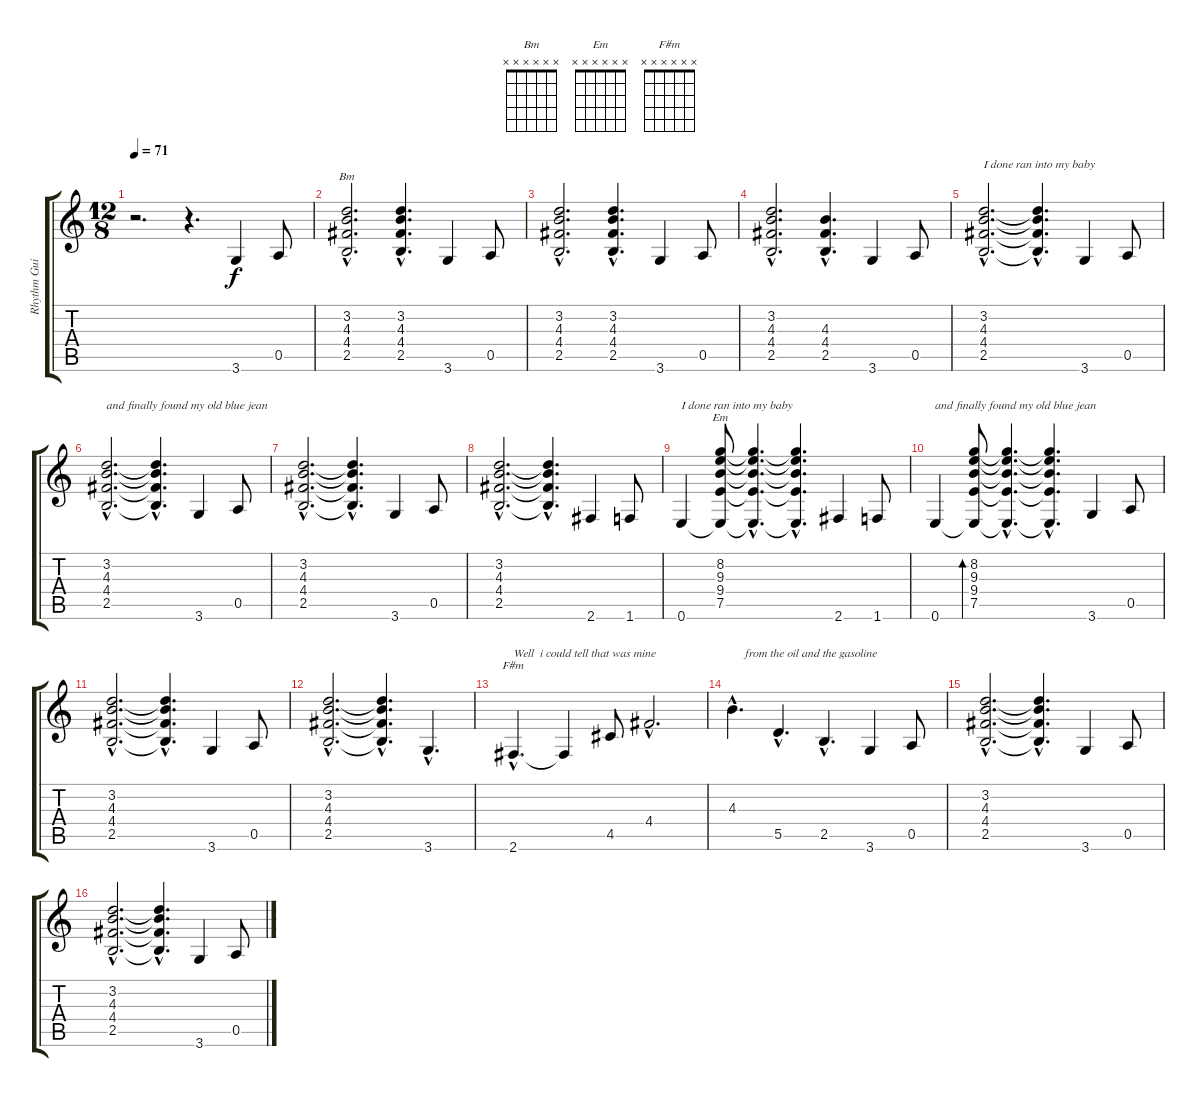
\track ("Rhythm Guitar" "Rhythm Gui") {instrument electricguitarclean}
\staff {score tabs}
\tuning (E4 B3 G3 D3 A2 E2) {hide}
\chord ("Bm" x x x x x x) {firstfret 0}
\chord ("Em" x x x x x x) {firstfret 0}
\chord ("F#m" x x x x x x) {firstfret 0}
\ts (12 8)
\tempo 71
\clef g2
\ks c
r.2{d dy f instrument electricguitarclean} r.4{d} 3.6.4 0.5.8 |
(3.2 4.3{hac} 4.4{hac} 2.5{hac}).2{d ch "Bm"} (3.2{hac} 4.3{hac} 4.4{hac} 2.5{hac}).4{d} 3.6.4 0.5.8 |
(3.2{hac} 4.3{hac} 4.4{hac} 2.5{hac}).2{d} (3.2{hac} 4.3{hac} 4.4{hac} 2.5{hac}).4{d} 3.6.4 0.5.8 |
(3.2{hac} 4.3{hac} 4.4{hac} 2.5{hac}).2{d} (4.3{hac} 4.4{hac} 2.5{hac}).4{d} 3.6.4 0.5.8 |
(3.2{hac} 4.3{hac} 4.4{hac} 2.5{hac}).2{d txt "I done ran into my baby"} (3.2{hac t} 4.3{hac t} 4.4{hac t} 2.5{hac t}).4{d} 3.6.4 0.5.8 |
(3.2{hac} 4.3{hac} 4.4{hac} 2.5{hac}).2{d txt "and finally found my old blue jean"} (3.2{hac t} 4.3{hac t} 4.4{hac t} 2.5{hac t}).4{d} 3.6.4 0.5.8 |
(3.2{hac} 4.3{hac} 4.4{hac} 2.5{hac}).2{d} (3.2{hac t} 4.3{hac t} 4.4{hac t} 2.5{hac t}).4{d} 3.6.4 0.5.8 |
(3.2{hac} 4.3{hac} 4.4{hac} 2.5{hac}).2{d} (3.2{hac t} 4.3{hac t} 4.4{hac t} 2.5{hac t}).4{d} 2.6.4 1.6.8 |
0.6.4{txt "I done ran into my baby"} (8.2 9.3 9.4 7.5 0.6{t}).8{ch "Em"} (8.2{hac t} 9.3{hac t} 9.4{hac t} 7.5{hac t} 0.6{hac t}).4{d} (8.2{hac t} 9.3{hac t} 9.4{hac t} 7.5{hac t} 0.6{hac t}).4{d} 2.6.4 1.6.8 |
0.6.4{txt "and finally found my old blue jean"} (8.2 9.3 9.4 7.5 0.6{t}).8{bd 60} (8.2{hac t} 9.3{hac t} 9.4{hac t} 7.5{hac t} 0.6{hac t}).4{d} (8.2{hac t} 9.3{hac t} 9.4{hac t} 7.5{hac t} 0.6{hac t}).4{d} 3.6.4 0.5.8 |
(3.2{hac} 4.3{hac} 4.4{hac} 2.5{hac}).2{d} (3.2{hac t} 4.3{hac t} 4.4{hac t} 2.5{hac t}).4{d} 3.6.4 0.5.8 |
(3.2{hac} 4.3{hac} 4.4{hac} 2.5{hac}).2{d} (3.2{hac t} 4.3{hac t} 4.4{hac t} 2.5{hac t}).4{d} 3.6{hac}.4{d} |
2.6{hac}.4{d ch "F#m" txt "Well  i could tell that was mine"} 2.6{t}.4 4.5.8 4.4{hac}.2{d} |
4.3{hac}.4{d txt "    from the oil and the gasoline"} 5.5{hac}.4{d} 2.5{hac}.4{d} 3.6.4 0.5.8 |
(3.2{hac} 4.3{hac} 4.4{hac} 2.5{hac}).2{d} (3.2{hac t} 4.3{hac t} 4.4{hac t} 2.5{hac t}).4{d} 3.6.4 0.5.8 |
(3.2{hac} 4.3{hac} 4.4{hac} 2.5{hac}).2{d} (3.2{hac t} 4.3{hac t} 4.4{hac t} 2.5{hac t}).4{d} 3.6.4 0.5.8
